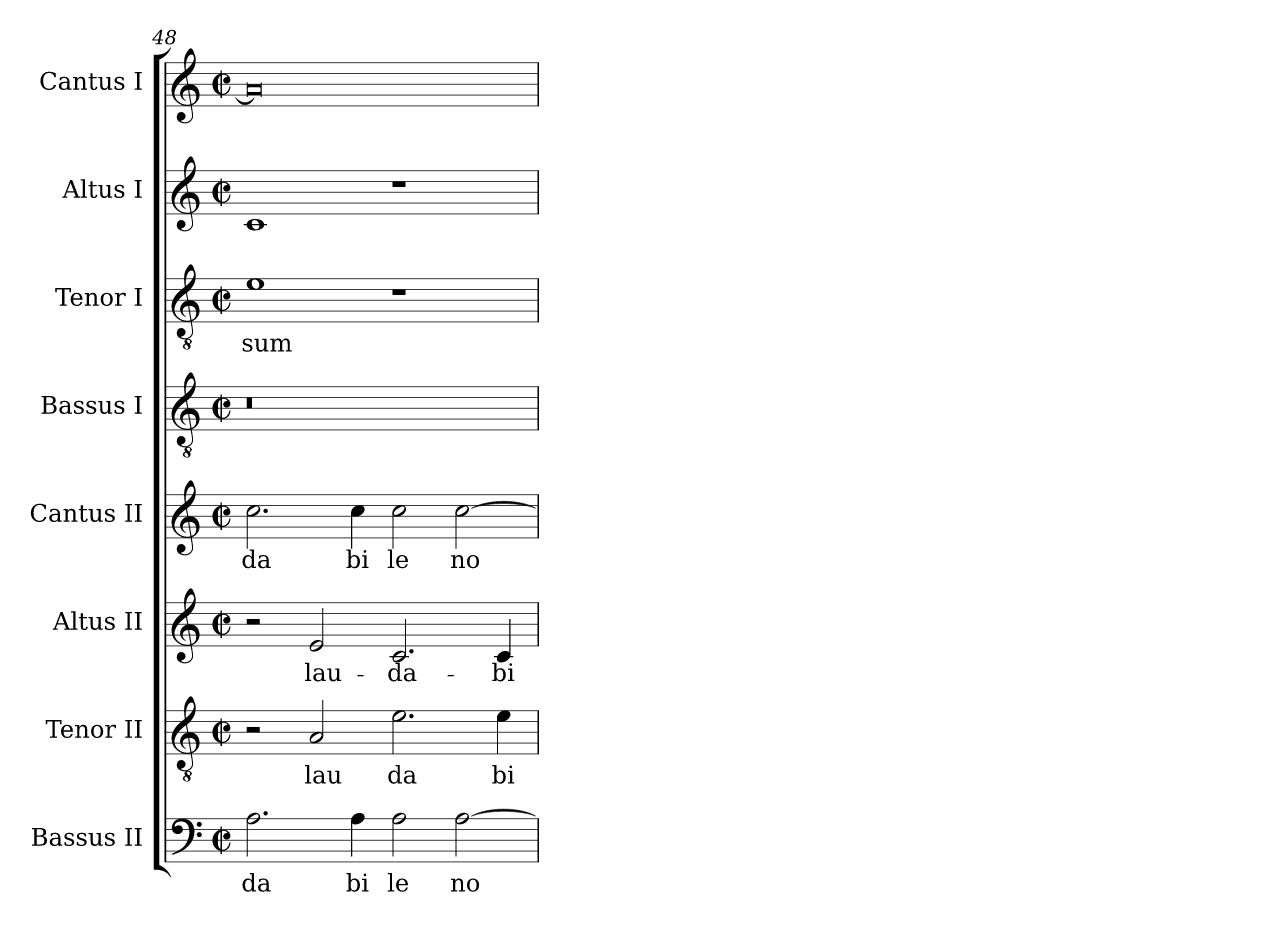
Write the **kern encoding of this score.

**kern	**text	**kern	**text	**kern	**text	**kern	**text	**kern	**kern	**text	**kern	**kern
*part8	*part8	*part7	*part7	*part6	*part6	*part5	*part5	*part4	*part3	*part3	*part2	*part1
*staff8	*staff8	*staff7	*staff7	*staff6	*staff6	*staff5	*staff5	*staff4	*staff3	*staff3	*staff2	*staff1
*I"Bassus II	*	*I"Tenor II	*	*I"Altus II	*	*I"Cantus II	*	*I"Bassus I	*I"Tenor I	*	*I"Altus I	*I"Cantus I
*clefF4	*	*clefGv2	*	*clefG2	*	*clefG2	*	*clefGv2	*clefGv2	*	*clefG2	*clefG2
*	*	*	*	*k[]	*	*	*	*	*	*	*k[]	*
*	*	*	*	*C:	*	*	*	*	*	*	*C:	*
*M2/2	*	*M2/2	*	*M2/2	*	*M2/2	*	*M2/2	*M2/2	*	*M2/2	*M2/2
*met(c|)	*	*met(c|)	*	*met(c|)	*	*met(c|)	*	*met(c|)	*met(c|)	*	*met(c|)	*met(c|)
=48	=48	=48	=48	=48	=48	=48	=48	=48	=48	=48	=48	=48
!	!LO:LY:b:cj	!	!	!	!	!	!LO:LY:b:cj	!	!	!LO:LY:b:cj	!	!
2.A\	da	2r	.	2r	.	2.cc\	da	0r	1e	-sum	1c	0a]
!	!	!	!LO:LY:b:cj	!	!LO:LY:b:cj	!	!	!	!	!	!	!
.	.	2A/	lau	2e/	lau-	.	.	.	.	.	.	.
!	!LO:LY:b:cj	!	!	!	!	!	!LO:LY:b:cj	!	!	!	!	!
4A\	bi	.	.	.	.	4cc\	bi	.	.	.	.	.
!	!LO:LY:b:cj	!	!LO:LY:b:cj	!	!LO:LY:b:cj	!	!LO:LY:b:cj	!	!	!	!	!
2A\	le	2.e\	da	2.c/	-da-	2cc\	le	.	1r	.	1r	.
!	!LO:LY:b:cj	!	!	!	!	!	!LO:LY:b:cj	!	!	!	!	!
[>2A\	no	.	.	.	.	[>2cc\	no	.	.	.	.	.
!	!	!	!LO:LY:b:cj	!	!LO:LY:b:cj	!	!	!	!	!	!	!
.	.	4e\	bi	4c/	-bi-	.	.	.	.	.	.	.
=	=	=	=	=	=	=	=	=	=	=	=	=
*-	*-	*-	*-	*-	*-	*-	*-	*-	*-	*-	*-	*-
